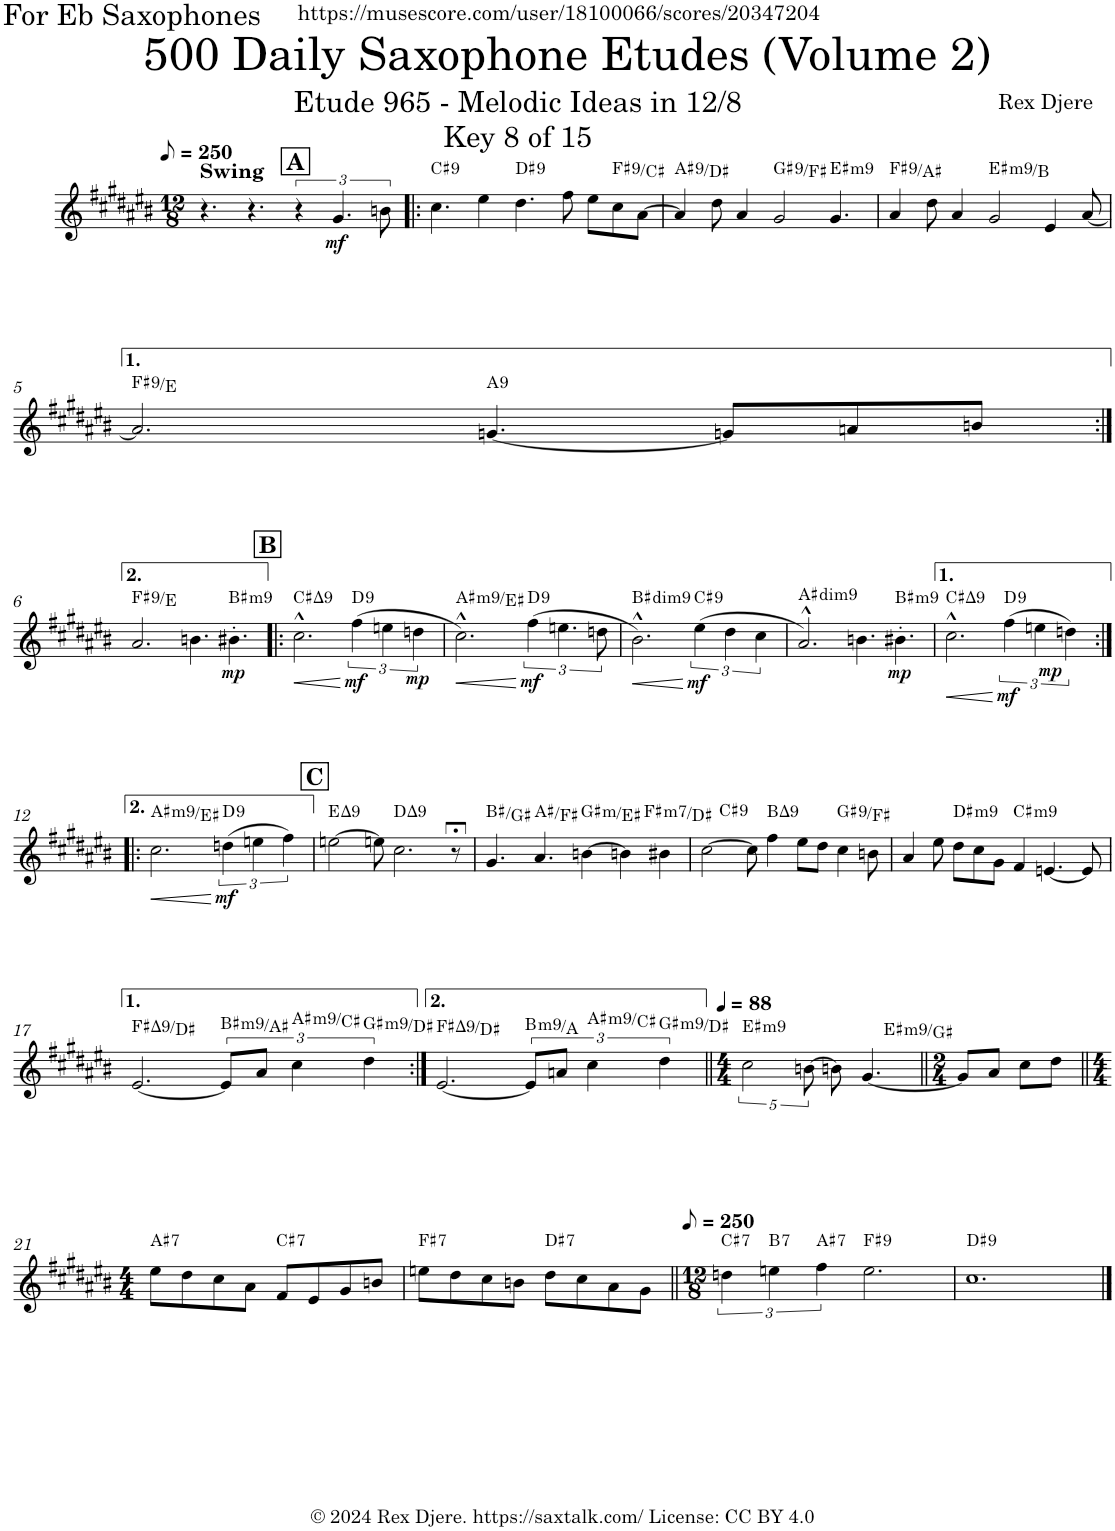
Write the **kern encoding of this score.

**kern	**dynam	**harte
*part1	*part1	*part1
*staff1	*staff1	*
*I"Alto Saxophone	*	*
*I'A. Sax.	*	*
*clefG2	*	*
*Trd5c9	*	*
*k[f#c#g#d#a#e#b#]	*	*
*M12/8	*	*
*MM125	*	*
!!LO:REH:place=s1:a:B:cj:fs=14:t=A:qo=3
=1	=1	=1
!LO:TX:a:B:t=Swing	!	!
4.r	.	.
4.r	.	.
4r	.	.
!	!LO:DY:b	!
4.g#/	mf	.
8bn\	.	.
=2!|:	=2!|:	=2!|:
!	!	!LO:H:kt=9
4.cc#\	.	C#:9
4ee#\	.	.
!	!	!LO:H:kt=9
4.dd#\	.	D#:9
8ff#\	.	.
8ee#\L	.	.
!	!	!LO:H:kt=9
8cc#\	.	F#:9/5
[8a#\J	.	.
=3	=3	=3
!	!	!LO:H:kt=9
4a#/]	.	A#:9/4
8dd#\	.	.
4a#/	.	.
!	!	!LO:H:kt=9
2g#/	.	G#:9/b7
!	!	!LO:H:kt=m9
4.g#/	.	E#:min9
=4	=4	=4
!	!	!LO:H:kt=9
4a#/	.	F#:9/3
8dd#\	.	.
4a#/	.	.
!	!	!LO:H:kt=m9
2g#/	.	E#:min9/b5
4e#/	.	.
[8a#/	.	.
!!LO:LB:g=z
=5	=5	=5
!	!	!LO:H:kt=9
2.a#/]	.	F#:9/b7
!	!	!LO:H:kt=9
[4.gn/	.	A:9
8gn/L]	.	.
8an/	.	.
8bn/J	.	.
!!LO:LB:g=z
=6:|!	=6:|!	=6:|!
!	!	!LO:H:kt=9
2.a#/	.	F#:9/b7
4.bn\	.	.
!	!LO:DY:b	!LO:H:kt=m9
4.b#X'\	mp	B#:min9
!!LO:REH:place=s1:a:B:cj:fs=14:t=B
=7!|:	=7!|:	=7!|:
!	!LO:HP:b	!LO:H:kt=9
2.cc#^^\	<	C#:maj9
!	!LO:DY:n=1:b	!LO:H:kt=9
(4ff#\	[ mf	D:9
4een\	.	.
!	!LO:DY:n=2:b	!
4ddn\	mp	.
=8	=8	=8
!	!LO:HP:b	!LO:H:kt=m9
2.cc#^^\)	<	A#:min9/5
!	!LO:DY:n=1:b	!LO:H:kt=9
(4ff#\	[ mf	D:9
4.een\	.	.
8ddn\	.	.
=9	=9	=9
!	!LO:HP:b	!LO:H:kt=dim7
2.b#^^\)	<	B#:dim7(9)
!	!LO:DY:n=1:b	!LO:H:kt=9
(4ee#\	[ mf	C#:9
4dd#\	.	.
4cc#\	.	.
=10	=10	=10
!	!	!LO:H:kt=dim7
2.a#^^/)	.	A#:dim7(9)
4.bn\	.	.
!	!LO:DY:b	!LO:H:kt=m9
4.b#X'\	mp	B#:min9
=11	=11	=11
!	!LO:HP:b	!LO:H:kt=9
2.cc#^^\	<	C#:maj9
!	!LO:DY:n=1:b	!LO:H:kt=9
(4ff#\	[ mf	D:9
!	!LO:DY:n=2:b	!
4een\	mp	.
4ddn\)	.	.
!!LO:LB:g=z
=12:|!|:	=12:|!|:	=12:|!|:
!	!LO:HP:b	!LO:H:kt=m9
2.cc#\	<	A#:min9/5
!	!LO:DY:n=1:b	!LO:H:kt=9
(4ddn\	[ mf	D:9
4een\	.	.
4ff#\)	.	.
!!LO:REH:place=s1:a:B:cj:fs=14:t=C
=13	=13	=13
!	!	!LO:H:kt=9
[2een\	.	E:maj9
8een\]	.	.
!	!	!LO:H:kt=9
2.cc#\	.	D:maj9
8r;<	.	.
=14	=14	=14
*^	*	*
4.g#/	1ryy	.	B#:maj/b6
4.a#/	.	.	A#:maj/b6
!	!	!	!LO:H:kt=m
[4bn\	.	.	G#:min/6
4bn\]	8ryy	.	.
!	!	!	!LO:H:kt=m7
.	4.ryy	.	F#:min7/6
4b#X\	.	.	.
=15	=15	=15	=15
!	!	!	!LO:H:kt=9
*v	*v	*	*
[2cc#\	.	C#:9
8cc#\]	.	.
!	!	!LO:H:kt=9
4ff#\	.	B:maj9
8ee#\L	.	.
8dd#\J	.	.
!	!	!LO:H:kt=9
4cc#\	.	G#:9/b7
8bn\	.	.
=16	=16	=16
4a#/	.	.
8ee#\	.	.
!	!	!LO:H:kt=m9
8dd#\L	.	D#:min9
8cc#\	.	.
8g#\J	.	.
!	!	!LO:H:kt=m9
4f#/	.	C#:min9
[4.en/	.	.
8e/]	.	.
!!LO:LB:g=z
=17	=17	=17
!	!	!LO:H:kt=9
[2.e#/	.	F#:maj9/6
!	!	!LO:H:kt=m9
8e#/L]	.	B#:min9/b7
8a#/J	.	.
!	!	!LO:H:kt=m9
4cc#\	.	A#:min9/b3
!	!	!LO:H:kt=m9
4dd#\	.	G#:min9/5
=18:|!	=18:|!	=18:|!
!	!	!LO:H:kt=9
[2.e#/	.	F#:maj9/6
!	!	!LO:H:kt=m9
8e#/L]	.	B:min9/b7
8an/J	.	.
!	!	!LO:H:kt=m9
4cc#\	.	A#:min9/b3
!	!	!LO:H:kt=m9
4dd#\	.	G#:min9/5
=19||	=19||	=19||
*M4/4	*	*
*MM88	*	*
!	!	!LO:H:kt=m9
*^	*	*
5%2cc#\	2.ryy	.	E#:min9
[10bn\	.	.	.
8bn\]	.	.	.
[4.g#/	.	.	.
!	!	!	!LO:H:kt=m9
.	4ryy	.	E#:min9/b3
*v	*v	*	*
=20||	=20||	=20||
*M2/4	*	*
8g#/L]	.	.
8a#/J	.	.
8cc#\L	.	.
8dd#\J	.	.
!!LO:LB:g=z
=21||	=21||	=21||
*M4/4	*	*
!	!	!LO:H:kt=7
8ee#\L	.	A#:7
8dd#\	.	.
8cc#\	.	.
8a#\J	.	.
!	!	!LO:H:kt=7
8f#/L	.	C#:7
8e#/	.	.
8g#/	.	.
8bn/J	.	.
=22	=22	=22
!	!	!LO:H:kt=7
8een\L	.	F#:7
8dd#\	.	.
8cc#\	.	.
8bn\J	.	.
!	!	!LO:H:kt=7
8dd#\L	.	D#:7
8cc#\	.	.
8a#\	.	.
8g#\J	.	.
=23||	=23||	=23||
*M12/8	*	*
*MM125	*	*
!	!	!LO:H:kt=7
4ddn\	.	C#:7
!	!	!LO:H:kt=7
4een\	.	B:7
!	!	!LO:H:kt=7
4ff#\	.	A#:7
!	!	!LO:H:kt=9
2.ee\	.	F#:9
=24	=24	=24
!	!	!LO:H:kt=9
1.cc#	.	D#:9
==	==	==
*-	*-	*-
